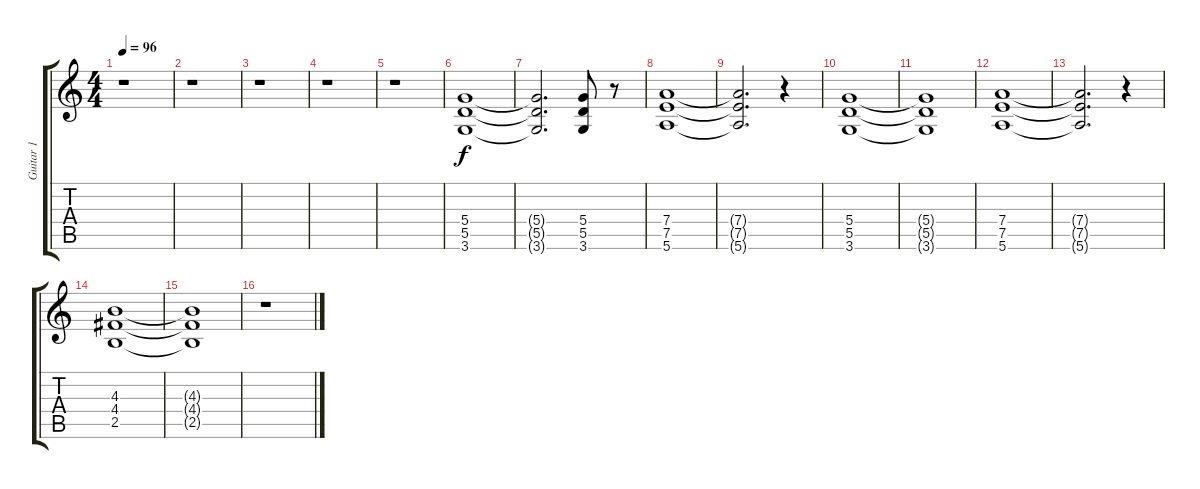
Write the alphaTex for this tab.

\track ("Guitar 1" "Guitar 1") {instrument overdrivenguitar}
\staff {score tabs}
\tuning (E4 B3 G3 D3 A2 E2) {hide}
\ts (4 4)
\tempo 96
\clef g2
\ks c
r.1{dy f} |
r.1 |
r.1 |
r.1 |
r.1 |
(5.4 5.5 3.6).1 |
(5.4{t} 5.5{t} 3.6{t}).2{d} (5.4 5.5 3.6).8 r.8 |
(7.4 7.5 5.6).1 |
(7.4{t} 7.5{t} 5.6{t}).2{d} r.4 |
(5.4 5.5 3.6).1 |
(5.4{t} 5.5{t} 3.6{t}).1 |
(7.4 7.5 5.6).1 |
(7.4{t} 7.5{t} 5.6{t}).2{d} r.4 |
(4.3 4.4 2.5).1 |
(4.3{t} 4.4{t} 2.5{t}).1 |
r.1
